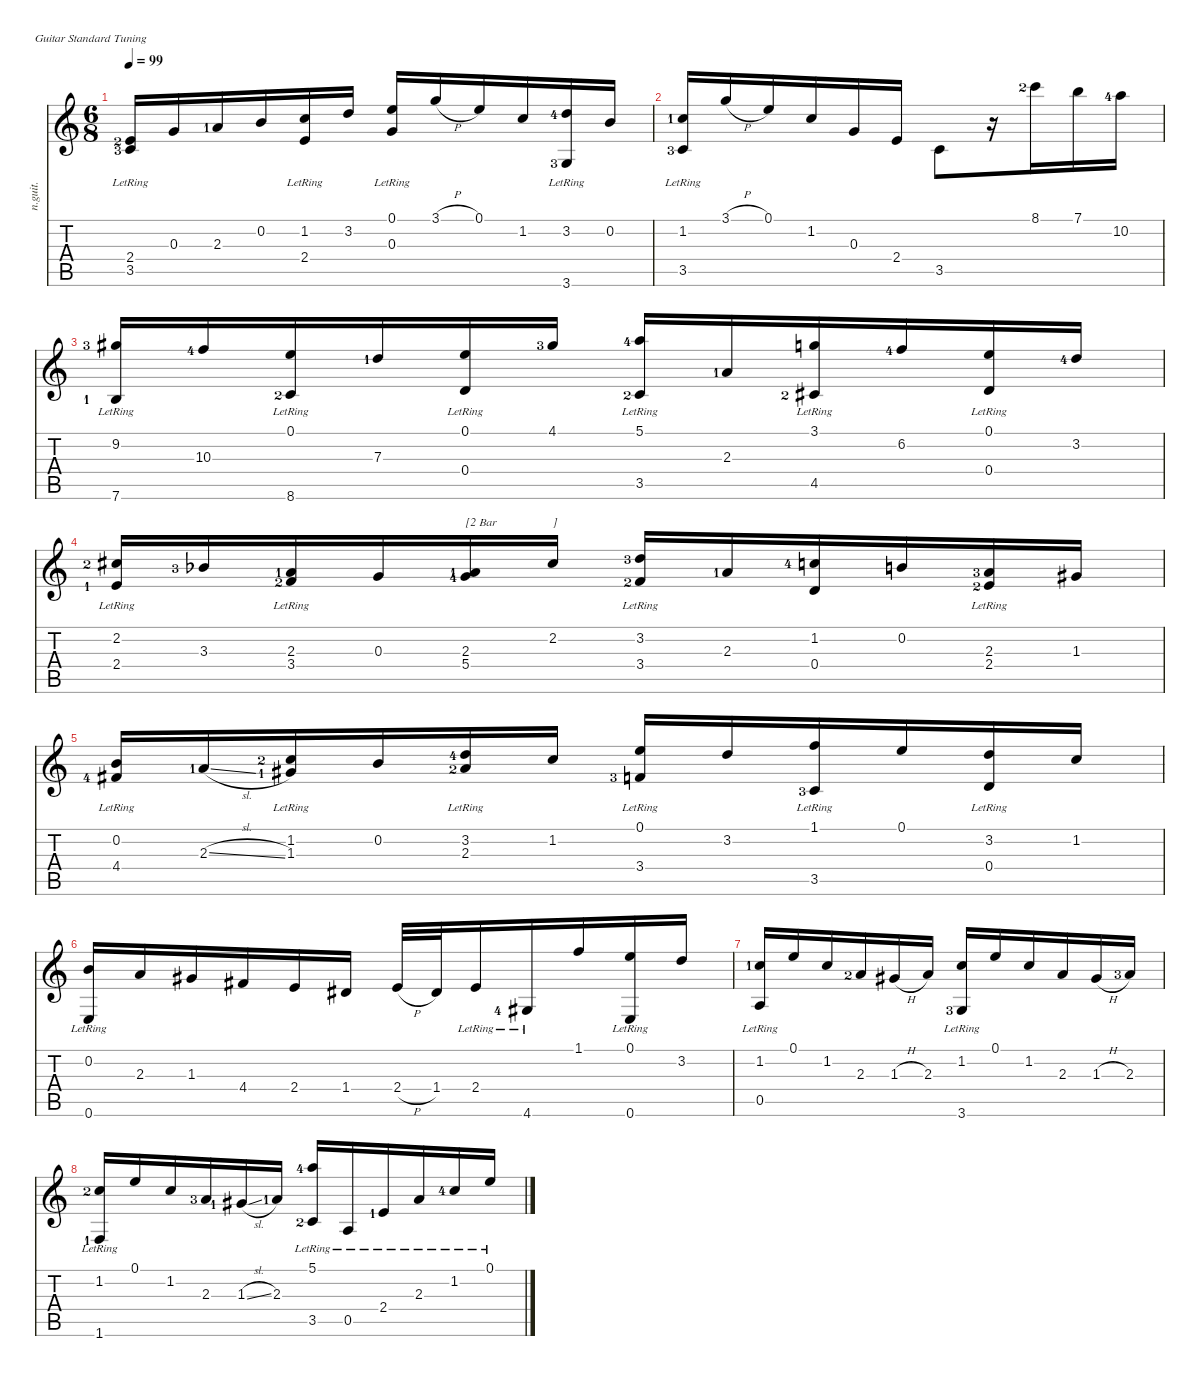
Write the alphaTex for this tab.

\defaultSystemsLayout 4
\hideDynamics
\bracketExtendMode nobrackets
\track ("Nylon Guitar" "n.guit.") {instrument acousticguitarnylon}
\staff {score tabs}
\tuning (E4 B3 G3 D3 A2 E2)
\ts (6 8)
\tempo 99
\clef g2
\ks c
(2.4{lf 3} 3.5{lr lf 4}).16{dy mf beam Up} 0.3.16{beam Up} 2.3{lf 2}.16{beam Up} 0.2.16{beam Up} (1.2 2.4{lr}).16{beam Up} 3.2.16{beam Up} (0.1 0.3{lr}).16{beam Up} 3.1{h}.16{beam Up} 0.1.16{beam Up} 1.2.16{beam Up} (3.2{lf 5} 3.6{lr lf 4}).16{beam Up} 0.2.16{beam Up} |
(1.2{lf 2} 3.5{lr lf 4}).16{beam Up} 3.1{h}.16{beam Up} 0.1.16{beam Up} 1.2.16{beam Up} 0.3.16{beam Up} 2.4.16{beam Up} 3.5.8{beam Down} r.16{beam Down} 8.1{lf 3}.16{beam Down} 7.1.16{beam Down} 10.2{lf 5}.16{beam Down} |
(9.2{lf 4 acc #} 7.6{lr lf 2}).16{beam Up} 10.3{lf 5}.16{beam Up} (0.1 8.6{lr lf 3}).16{beam Up} 7.3{lf 2}.16{beam Up} (0.1 0.4{lr}).16{beam Up} 4.1{lf 4 acc #}.16{beam Up} (5.1{lf 5} 3.5{lr lf 3}).16{beam Up} 2.3{lf 2}.16{beam Up} (3.1 4.5{lr lf 3 acc #}).16{beam Up} 6.2{lf 5}.16{beam Up} (0.1 0.4{lr}).16{beam Up} 3.2{lf 5}.16{beam Up} |
(2.2{lf 3 acc #} 2.4{lr lf 2}).16{beam Up} 3.3{lf 4 acc b}.16{beam Up} (2.3{lf 2} 3.4{lr lf 3}).16{beam Up} 0.3.16{beam Up} (2.3{lf 2} 5.4{lf 5}).16{txt "[2 Bar" beam Up} 2.2{acc #}.16{txt "]" beam Up} (3.2{lf 4} 3.4{lr lf 3}).16{beam Up} 2.3{lf 2}.16{beam Up} (1.2{lf 5} 0.4).16{beam Up} 0.2.16{beam Up} (2.3{lf 4} 2.4{lr lf 3}).16{beam Up} 1.3{acc #}.16{beam Up} |
(0.2 4.4{lr lf 5 acc #}).16{beam Up} 2.3{sl lf 2}.16{beam Up} (1.2{lf 3} 1.3{lr lf 2 acc #}).16{beam Up} 0.2.16{beam Up} (3.2{lf 5} 2.3{lr lf 3}).16{beam Up} 1.2.16{beam Up} (0.1 3.4{lr lf 4}).16{beam Up} 3.2.16{beam Up} (1.1 3.5{lr lf 4}).16{beam Up} 0.1.16{beam Up} (3.2 0.4{lr}).16{beam Up} 1.2.16{beam Up} |
(0.2 0.6{lr}).16{beam Up} 2.3.16{beam Up} 1.3{acc #}.16{beam Up} 4.4{acc #}.16{beam Up} 2.4.16{beam Up} 1.4{acc #}.16{beam Up} 2.4{h}.32{beam Up} 1.4{acc #}.32{beam Up} 2.4{lr}.16{beam Up} 4.6{lr lf 5 acc #}.16{beam Up} 1.1.16{beam Up} (0.1 0.6{lr}).16{beam Up} 3.2.16{beam Up} |
(1.2{lf 2} 0.5{lr}).16{beam Up} 0.1.16{beam Up} 1.2.16{beam Up} 2.3{lf 3}.16{beam Up} 1.3{h acc #}.16{beam Up} 2.3.16{beam Up} (1.2 3.6{lr lf 4}).16{beam Up} 0.1.16{beam Up} 1.2.16{beam Up} 2.3.16{beam Up} 1.3{h acc #}.16{beam Up} 2.3{lf 4}.16{beam Up} |
(1.2{lf 3} 1.6{lr lf 2}).16{beam Up} 0.1.16{beam Up} 1.2.16{beam Up} 2.3{lf 4}.16{beam Up} 1.3{sl lf 2 acc #}.16{beam Up} 2.3{lf 2}.16{beam Up} (5.1{lr lf 5} 3.5{lf 3}).16{beam Up} 0.5{lr}.16{beam Up} 2.4{lr lf 2}.16{beam Up} 2.3{lr}.16{beam Up} 1.2{lr lf 5}.16{beam Up} 0.1{lr}.16{beam Up}
